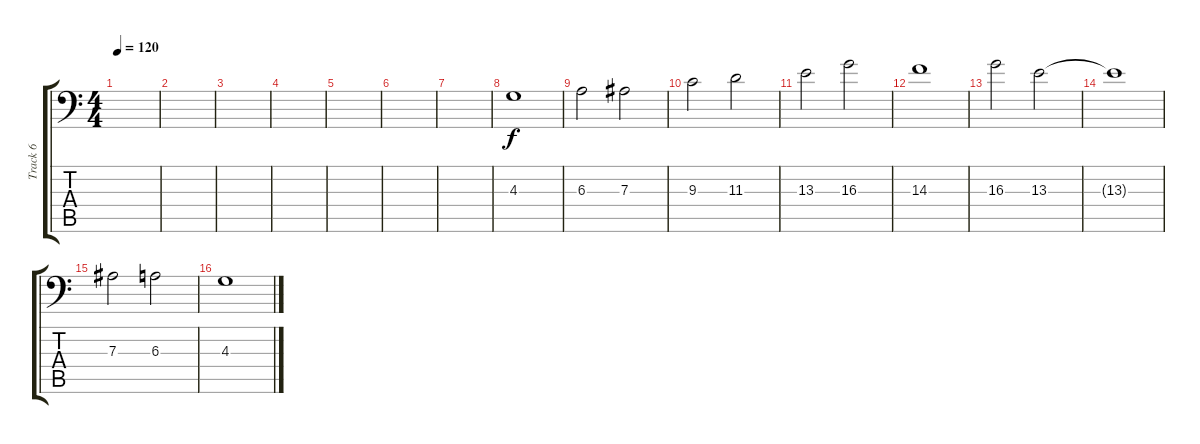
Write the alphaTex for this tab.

\track ("Track 6" "Track 6") {instrument fx5brightness}
\staff {score tabs}
\tuning (C4 G3 Eb3 Bb2 F2 Bb1) {hide}
\ts (4 4)
\tempo 120
\clef f4
\ks c
|
|
|
|
|
|
|
4.3.1 |
6.3.2 7.3.2 |
9.3.2 11.3.2 |
13.3.2 16.3.2 |
14.3.1 |
16.3.2 13.3.2 |
13.3{t}.1 |
7.3.2 6.3.2 |
4.3.1
